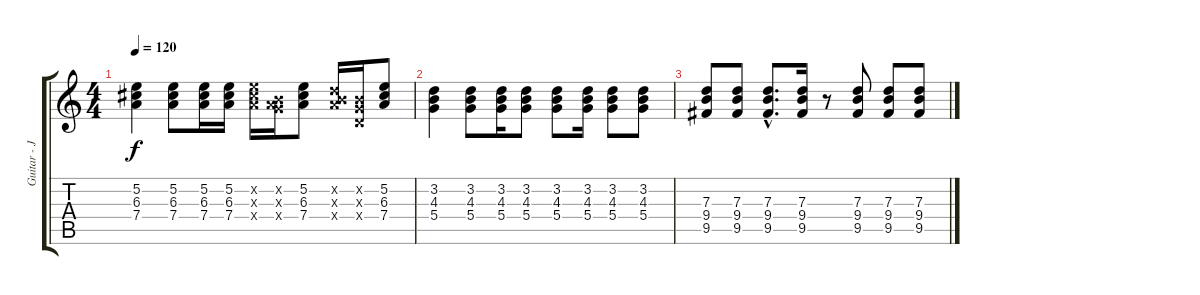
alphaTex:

\track ("Guitar - John" "Guitar - J") {instrument overdrivenguitar}
\staff {score tabs}
\tuning (E4 B3 G3 D3 A2 E2) {hide}
\ts (4 4)
\tempo 120
\clef g2
\ks c
(5.2 6.3 7.4).4{dy f instrument acousticguitarsteel} (5.2 6.3 7.4).8 (5.2 6.3 7.4).16 (5.2 6.3 7.4).16 (5.2{x} 6.3{x} 7.4{x}).16 (0.2{x} 0.3{x} 7.4{x}).16 (5.2 6.3 7.4).8 (0.2{x} 7.3{x} 7.4{x}).16 (0.2{x} 0.3{x} 0.4{x}).16 (5.2 6.3 7.4).8 |
(3.2 4.3 5.4).4 (3.2 4.3 5.4).8 (3.2 4.3 5.4).16 (3.2 4.3 5.4).8 (3.2 4.3 5.4).8 (3.2 4.3 5.4).16 (3.2 4.3 5.4).8 (3.2 4.3 5.4).8 |
(7.3 9.4 9.5).8 (7.3 9.4 9.5).8 (7.3{hac} 9.4{hac} 9.5{hac}).8{d} (7.3 9.4 9.5).16 r.8 (7.3 9.4 9.5).8 (7.3 9.4 9.5).8 (7.3 9.4 9.5).8
